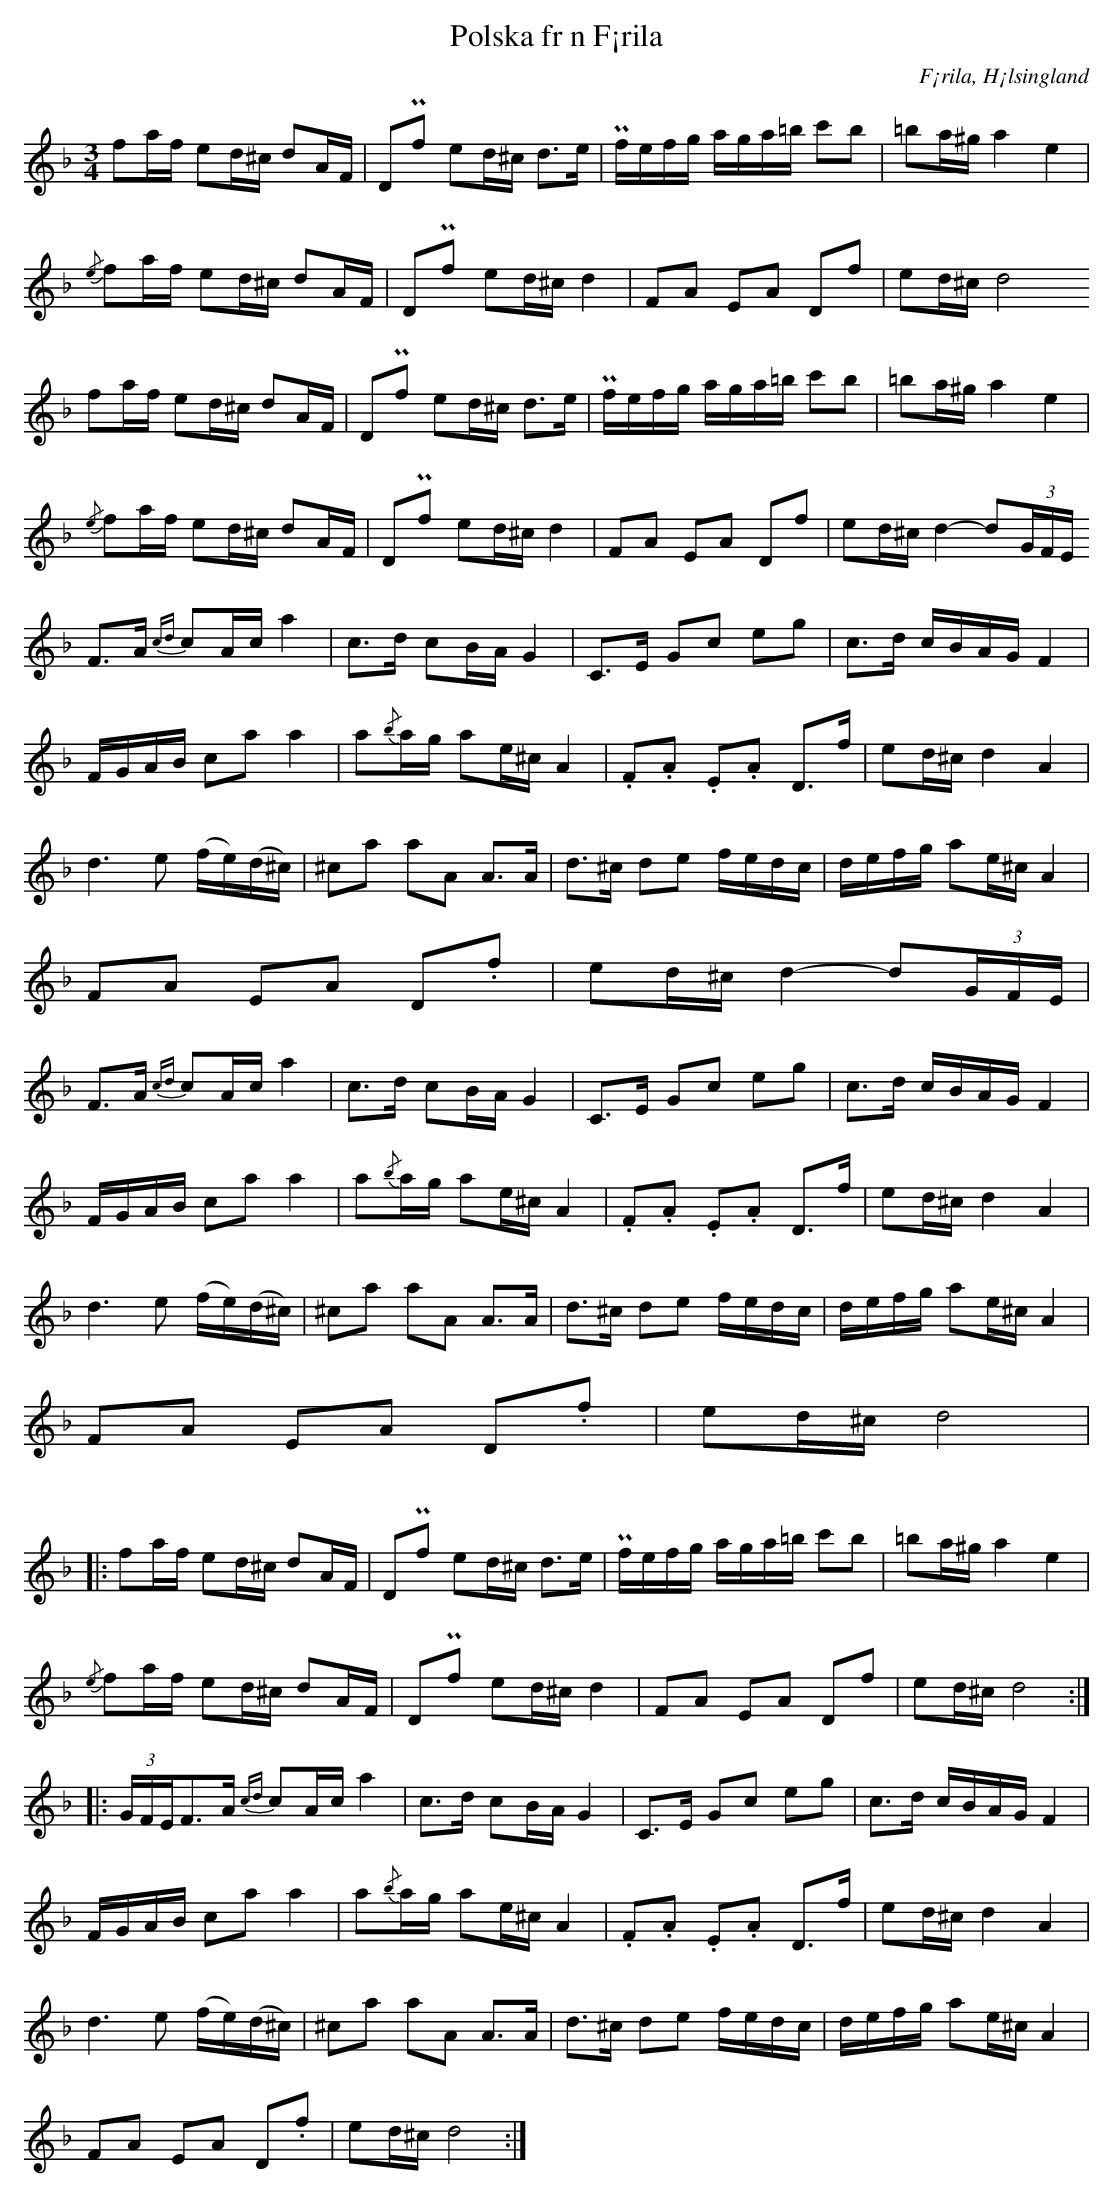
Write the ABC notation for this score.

X:1
T: Polska fr n F¡rila
O: F¡rila, H¡lsingland
M: 3/4
L: 1/16
K: Dm
f2af e2d^c d2AF | D2Pf2 e2d^c d2>e2 | Pfefg aga=b c'2b2 | =b2a^g a4 e4 |
{/e}f2af e2d^c d2AF | D2Pf2 e2d^c d4 | F2A2 E2A2 D2f2 | e2d^c d8
f2af e2d^c d2AF | D2Pf2 e2d^c d2>e2 | Pfefg aga=b c'2b2 | =b2a^g a4 e4 |
{/e}f2af e2d^c d2AF | D2Pf2 e2d^c d4 | F2A2 E2A2 D2f2 | e2d^c d4-d2(3GFE
F2>A2 {cd}c2Ac a4 | c2>d2 c2BA G4 | C2>E2 G2c2 e2g2 | c2>d2 cBAG F4 |
FGAB c2a2 a4 | a2{/b}ag a2e^c A4 | .F2.A2 .E2.A2 D2>f2 | e2d^c d4 A4 |
d6e2 (fe)(d^c) | ^c2a2 a2A2 A2>A2 | d2>^c2 d2e2 fedc | defg a2e^c A4 |
F2A2 E2A2 D2.f2 | e2d^c d4-d2(3GFE |
F2>A2 {cd}c2Ac a4 | c2>d2 c2BA G4 | C2>E2 G2c2 e2g2 | c2>d2 cBAG F4 |
FGAB c2a2 a4 | a2{/b}ag a2e^c A4 | .F2.A2 .E2.A2 D2>f2 | e2d^c d4 A4 |
d6e2 (fe)(d^c) | ^c2a2 a2A2 A2>A2 | d2>^c2 d2e2 fedc | defg a2e^c A4 |
F2A2 E2A2 D2.f2 | e2d^c d8 |
|:f2af e2d^c d2AF | D2Pf2 e2d^c d2>e2 | Pfefg aga=b c'2b2 | =b2a^g a4 e4 |
{/e}f2af e2d^c d2AF | D2Pf2 e2d^c d4 | F2A2 E2A2 D2f2 | e2d^c d8:|
|:(3GFEF2>A2 {cd}c2Ac a4 | c2>d2 c2BA G4 | C2>E2 G2c2 e2g2 | c2>d2 cBAG F4 |
FGAB c2a2 a4 | a2{/b}ag a2e^c A4 | .F2.A2 .E2.A2 D2>f2 | e2d^c d4 A4 |
d6e2 (fe)(d^c) | ^c2a2 a2A2 A2>A2 | d2>^c2 d2e2 fedc | defg a2e^c A4 |
F2A2 E2A2 D2.f2 | e2d^c d8 :|
